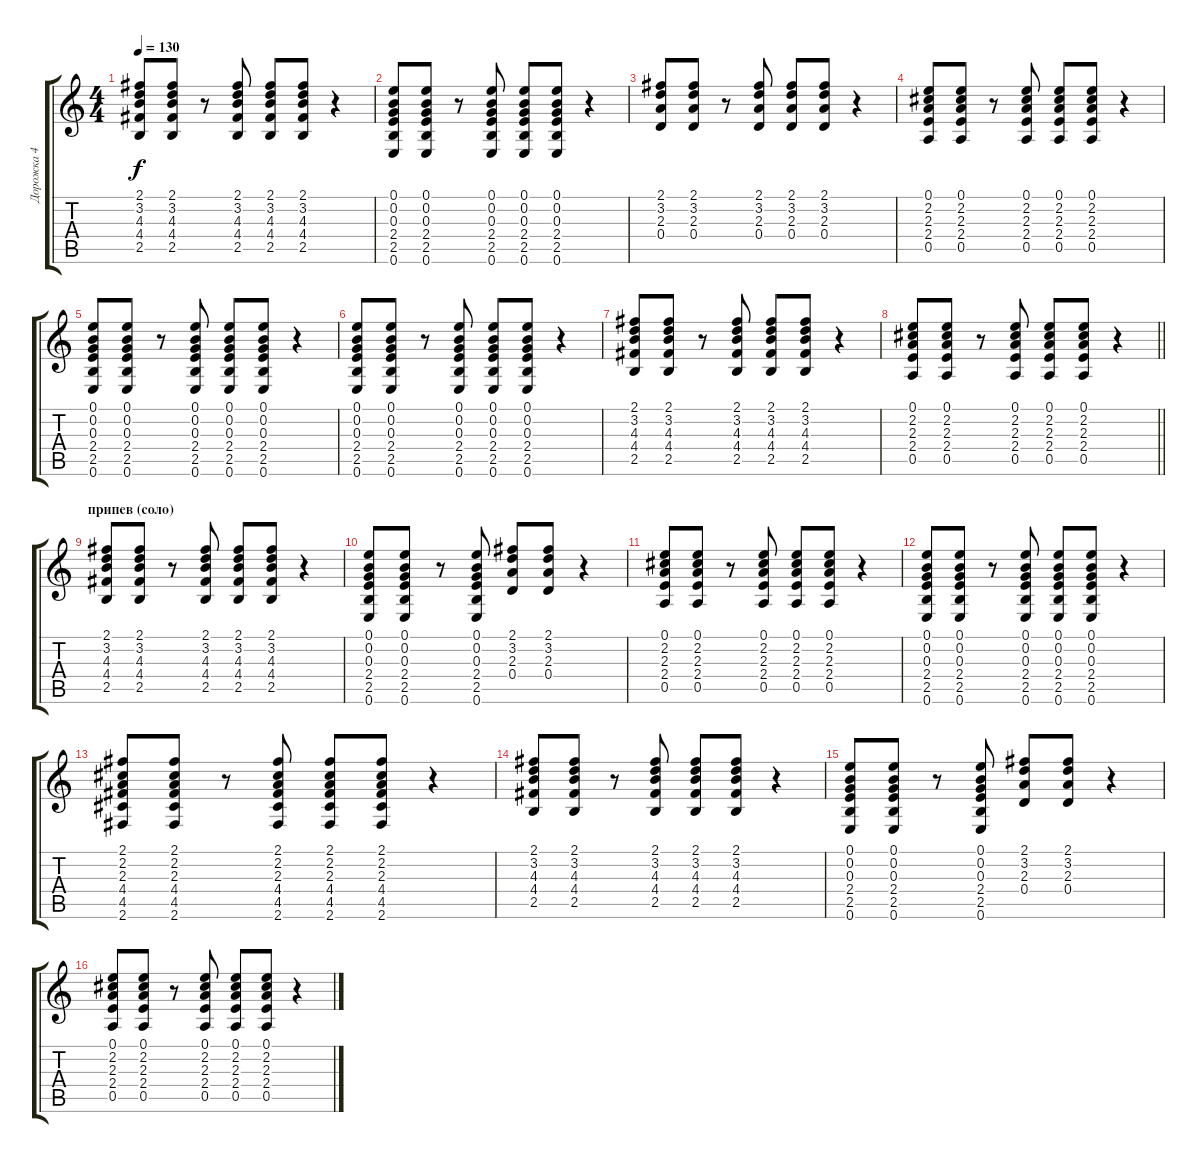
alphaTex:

\track ("Дорожка 4" "Дорожка 4") {instrument acousticguitarsteel}
\staff {score tabs}
\tuning (E4 B3 G3 D3 A2 E2) {hide}
\ts (4 4)
\tempo 130
\clef g2
\ks c
(2.1 3.2 4.3 4.4 2.5).8{dy f} (2.1 3.2 4.3 4.4 2.5).8 r.8 (2.1 3.2 4.3 4.4 2.5).8 (2.1 3.2 4.3 4.4 2.5).8 (2.1 3.2 4.3 4.4 2.5).8 r.4 |
(0.1 0.2 0.3 2.4 2.5 0.6).8 (0.1 0.2 0.3 2.4 2.5 0.6).8 r.8 (0.1 0.2 0.3 2.4 2.5 0.6).8 (0.1 0.2 0.3 2.4 2.5 0.6).8 (0.1 0.2 0.3 2.4 2.5 0.6).8 r.4 |
(2.1 3.2 2.3 0.4).8 (2.1 3.2 2.3 0.4).8 r.8 (2.1 3.2 2.3 0.4).8 (2.1 3.2 2.3 0.4).8 (2.1 3.2 2.3 0.4).8 r.4 |
(0.1 2.2 2.3 2.4 0.5).8 (0.1 2.2 2.3 2.4 0.5).8 r.8 (0.1 2.2 2.3 2.4 0.5).8 (0.1 2.2 2.3 2.4 0.5).8 (0.1 2.2 2.3 2.4 0.5).8 r.4 |
(0.1 0.2 0.3 2.4 2.5 0.6).8 (0.1 0.2 0.3 2.4 2.5 0.6).8 r.8 (0.1 0.2 0.3 2.4 2.5 0.6).8 (0.1 0.2 0.3 2.4 2.5 0.6).8 (0.1 0.2 0.3 2.4 2.5 0.6).8 r.4 |
(0.1 0.2 0.3 2.4 2.5 0.6).8 (0.1 0.2 0.3 2.4 2.5 0.6).8 r.8 (0.1 0.2 0.3 2.4 2.5 0.6).8 (0.1 0.2 0.3 2.4 2.5 0.6).8 (0.1 0.2 0.3 2.4 2.5 0.6).8 r.4 |
(2.1 3.2 4.3 4.4 2.5).8 (2.1 3.2 4.3 4.4 2.5).8 r.8 (2.1 3.2 4.3 4.4 2.5).8 (2.1 3.2 4.3 4.4 2.5).8 (2.1 3.2 4.3 4.4 2.5).8 r.4 |
\barLineRight lightlight
(0.1 2.2 2.3 2.4 0.5).8 (0.1 2.2 2.3 2.4 0.5).8 r.8 (0.1 2.2 2.3 2.4 0.5).8 (0.1 2.2 2.3 2.4 0.5).8 (0.1 2.2 2.3 2.4 0.5).8 r.4 |
\section ("" "припев (соло)")
(2.1 3.2 4.3 4.4 2.5).8 (2.1 3.2 4.3 4.4 2.5).8 r.8 (2.1 3.2 4.3 4.4 2.5).8 (2.1 3.2 4.3 4.4 2.5).8 (2.1 3.2 4.3 4.4 2.5).8 r.4 |
(0.1 0.2 0.3 2.4 2.5 0.6).8 (0.1 0.2 0.3 2.4 2.5 0.6).8 r.8 (0.1 0.2 0.3 2.4 2.5 0.6).8 (2.1 3.2 2.3 0.4).8 (2.1 3.2 2.3 0.4).8 r.4 |
(0.1 2.2 2.3 2.4 0.5).8 (0.1 2.2 2.3 2.4 0.5).8 r.8 (0.1 2.2 2.3 2.4 0.5).8 (0.1 2.2 2.3 2.4 0.5).8 (0.1 2.2 2.3 2.4 0.5).8 r.4 |
(0.1 0.2 0.3 2.4 2.5 0.6).8 (0.1 0.2 0.3 2.4 2.5 0.6).8 r.8 (0.1 0.2 0.3 2.4 2.5 0.6).8 (0.1 0.2 0.3 2.4 2.5 0.6).8 (0.1 0.2 0.3 2.4 2.5 0.6).8 r.4 |
(2.1 2.2 2.3 4.4 4.5 2.6).8 (2.1 2.2 2.3 4.4 4.5 2.6).8 r.8 (2.1 2.2 2.3 4.4 4.5 2.6).8 (2.1 2.2 2.3 4.4 4.5 2.6).8 (2.1 2.2 2.3 4.4 4.5 2.6).8 r.4 |
(2.1 3.2 4.3 4.4 2.5).8 (2.1 3.2 4.3 4.4 2.5).8 r.8 (2.1 3.2 4.3 4.4 2.5).8 (2.1 3.2 4.3 4.4 2.5).8 (2.1 3.2 4.3 4.4 2.5).8 r.4 |
(0.1 0.2 0.3 2.4 2.5 0.6).8 (0.1 0.2 0.3 2.4 2.5 0.6).8 r.8 (0.1 0.2 0.3 2.4 2.5 0.6).8 (2.1 3.2 2.3 0.4).8 (2.1 3.2 2.3 0.4).8 r.4 |
(0.1 2.2 2.3 2.4 0.5).8 (0.1 2.2 2.3 2.4 0.5).8 r.8 (0.1 2.2 2.3 2.4 0.5).8 (0.1 2.2 2.3 2.4 0.5).8 (0.1 2.2 2.3 2.4 0.5).8 r.4
